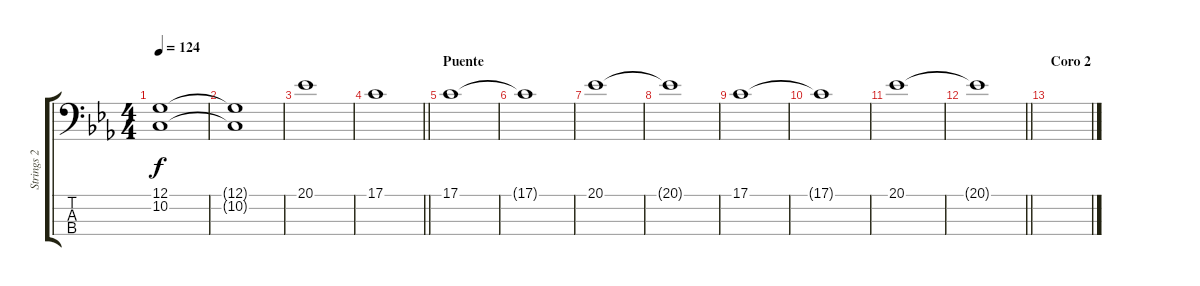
\track ("Strings 2" "Strings 2") {instrument recorder}
\staff {score tabs}
\tuning (G2 D2 A1 E1) {hide}
\ts (4 4)
\tempo 124
\clef f4
\ks eb
(12.1 10.2).1{dy f} |
(12.1{t} 10.2{t}).1 |
20.1.1 |
\barLineRight lightlight
17.1.1 |
\section ("" "Puente")
17.1.1 |
17.1{t}.1 |
20.1.1 |
20.1{t}.1 |
17.1.1 |
17.1{t}.1 |
20.1.1 |
\barLineRight lightlight
20.1{t}.1 |
\section ("" "Coro 2")
